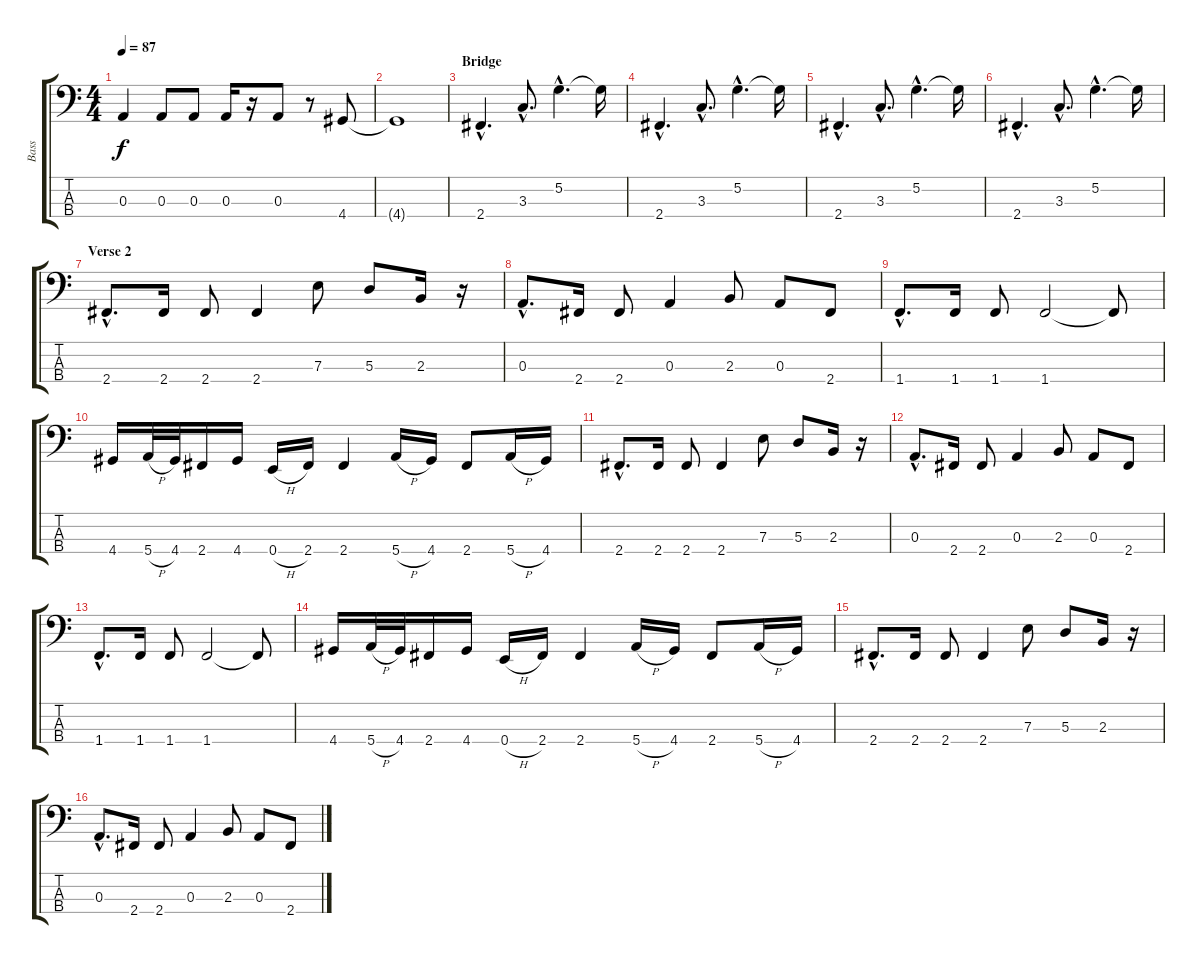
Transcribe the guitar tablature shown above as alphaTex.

\track ("Bass" "Bass") {instrument electricbassfinger}
\staff {score tabs}
\tuning (G2 D2 A1 E1) {hide}
\ts (4 4)
\tempo 87
\clef f4
\ks c
0.3.4{dy f} 0.3.8 0.3.8 0.3.16 r.16 0.3.8 r.8 4.4.8 |
4.4{t}.1 |
\section ("" "Bridge")
2.4{hac}.4{d} 3.3{hac}.8{d} 5.2{hac}.4{d} 5.2{t}.16 |
2.4{hac}.4{d} 3.3{hac}.8{d} 5.2{hac}.4{d} 5.2{t}.16 |
2.4{hac}.4{d} 3.3{hac}.8{d} 5.2{hac}.4{d} 5.2{t}.16 |
2.4{hac}.4{d} 3.3{hac}.8{d} 5.2{hac}.4{d} 5.2{t}.16 |
\section ("" "Verse 2")
2.4{hac}.8{d} 2.4.16 2.4.8 2.4.4 7.3.8 5.3.8 2.3.16 r.16 |
0.3{hac}.8{d} 2.4.16 2.4.8 0.3.4 2.3.8 0.3.8 2.4.8 |
1.4{hac}.8{d} 1.4.16 1.4.8 1.4.2 1.4{t}.8 |
4.4.16 5.4{h}.32 4.4.32 2.4.16 4.4.16 0.4{h}.16 2.4.16 2.4.4 5.4{h}.16 4.4.16 2.4.8 5.4{h}.16 4.4.16 |
2.4{hac}.8{d} 2.4.16 2.4.8 2.4.4 7.3.8 5.3.8 2.3.16 r.16 |
0.3{hac}.8{d} 2.4.16 2.4.8 0.3.4 2.3.8 0.3.8 2.4.8 |
1.4{hac}.8{d} 1.4.16 1.4.8 1.4.2 1.4{t}.8 |
4.4.16 5.4{h}.32 4.4.32 2.4.16 4.4.16 0.4{h}.16 2.4.16 2.4.4 5.4{h}.16 4.4.16 2.4.8 5.4{h}.16 4.4.16 |
2.4{hac}.8{d} 2.4.16 2.4.8 2.4.4 7.3.8 5.3.8 2.3.16 r.16 |
0.3{hac}.8{d} 2.4.16 2.4.8 0.3.4 2.3.8 0.3.8 2.4.8
